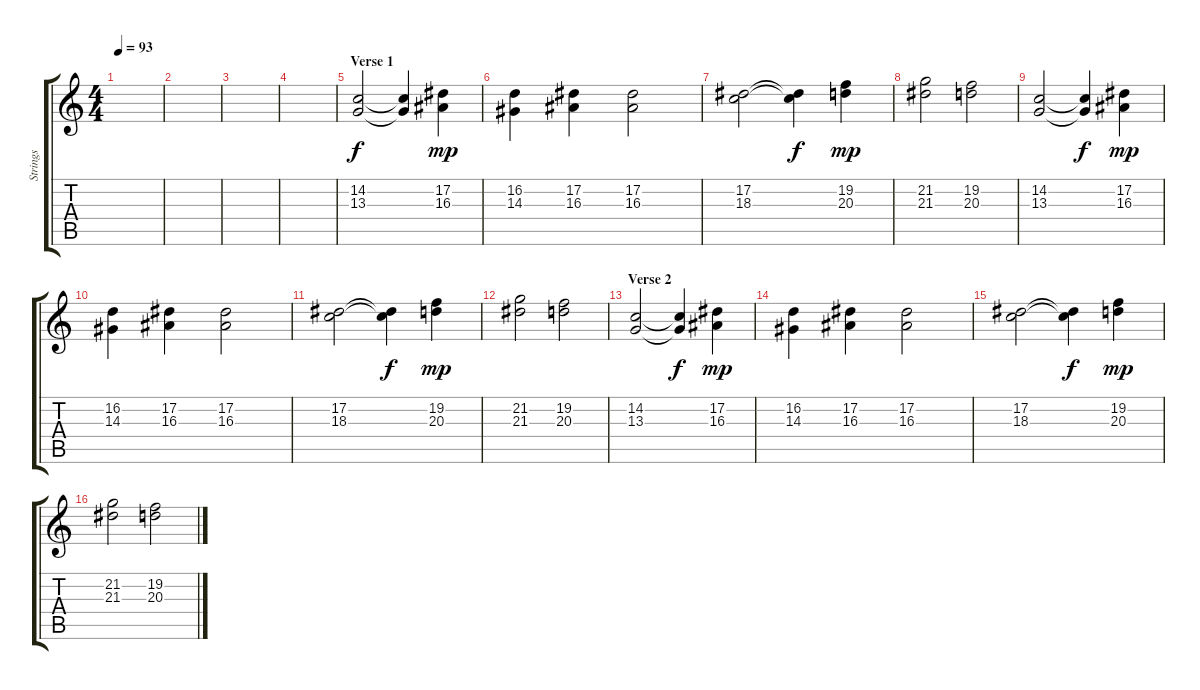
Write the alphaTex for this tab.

\track ("Strings" "Strings") {instrument stringensemble1}
\staff {score tabs}
\tuning (Eb4 Bb3 Gb3 Db3 Ab2 Eb2) {hide}
\ts (4 4)
\tempo 93
\clef g2
\ks c
|
|
|
|
\section ("" "Verse 1")
(14.2 13.3).2 (14.2{t} 13.3{t}).4{dy f} (17.2 16.3).4{dy mp} |
(16.2 14.3).4 (17.2 16.3).4 (17.2 16.3).2 |
(17.2 18.3).2 (17.2{t} 18.3{t}).4{dy f} (19.2 20.3).4{dy mp} |
(21.2 21.3).2 (19.2 20.3).2 |
(14.2 13.3).2 (14.2{t} 13.3{t}).4{dy f} (17.2 16.3).4{dy mp} |
(16.2 14.3).4 (17.2 16.3).4 (17.2 16.3).2 |
(17.2 18.3).2 (17.2{t} 18.3{t}).4{dy f} (19.2 20.3).4{dy mp} |
(21.2 21.3).2 (19.2 20.3).2 |
\section ("" "Verse 2")
(14.2 13.3).2 (14.2{t} 13.3{t}).4{dy f} (17.2 16.3).4{dy mp} |
(16.2 14.3).4 (17.2 16.3).4 (17.2 16.3).2 |
(17.2 18.3).2 (17.2{t} 18.3{t}).4{dy f} (19.2 20.3).4{dy mp} |
(21.2 21.3).2 (19.2 20.3).2
